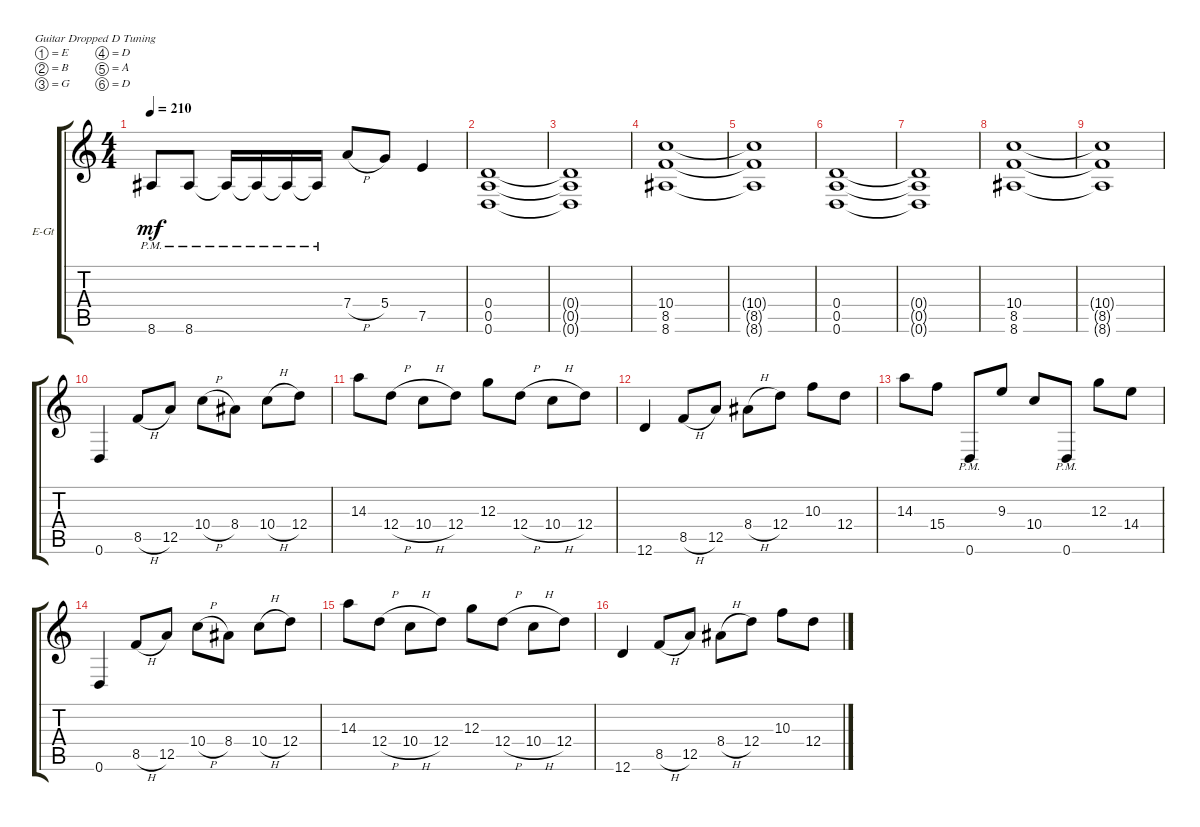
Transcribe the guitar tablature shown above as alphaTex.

\defaultSystemsLayout 4
\bracketExtendMode groupsimilarinstruments
\firstSystemTrackNameOrientation horizontal
\otherSystemsTrackNameOrientation horizontal
\track ("Rhythm 2" "E-Gt") {instrument distortionguitar}
\staff {score tabs}
\tuning (E4 B3 G3 D3 A2 D2)
\ts (4 4)
\tempo 210
\clef g2
\ks c
8.6{pm}.8{dy mf} 8.6{pm}.8 8.6{pm t}.16 8.6{pm t}.16 8.6{pm t}.16 8.6{pm t}.16 7.4{h}.8 5.4.8 7.5.4 |
(0.6 0.5 0.4).1 |
(0.6{t} 0.5{t} 0.4{t}).1 |
(8.6 8.5 10.4).1 |
(8.6{t} 8.5{t} 10.4{t}).1 |
(0.6 0.5 0.4).1 |
(0.6{t} 0.5{t} 0.4{t}).1 |
(8.6 8.5 10.4).1 |
(8.6{t} 8.5{t} 10.4{t}).1 |
0.6.4 8.5{h}.8 12.5.8 10.4{h}.8 8.4.8 10.4{h}.8 12.4.8 |
14.3.8 12.4{h}.8 10.4{h}.8 12.4.8 12.3.8 12.4{h}.8 10.4{h}.8 12.4.8 |
12.6.4 8.5{h}.8 12.5.8 8.4{h}.8 12.4.8 10.3.8 12.4.8 |
14.3.8 15.4.8 0.6{pm}.8 9.3.8 10.4.8 0.6{pm}.8 12.3.8 14.4.8 |
0.6.4 8.5{h}.8 12.5.8 10.4{h}.8 8.4.8 10.4{h}.8 12.4.8 |
14.3.8 12.4{h}.8 10.4{h}.8 12.4.8 12.3.8 12.4{h}.8 10.4{h}.8 12.4.8 |
12.6.4 8.5{h}.8 12.5.8 8.4{h}.8 12.4.8 10.3.8 12.4.8
